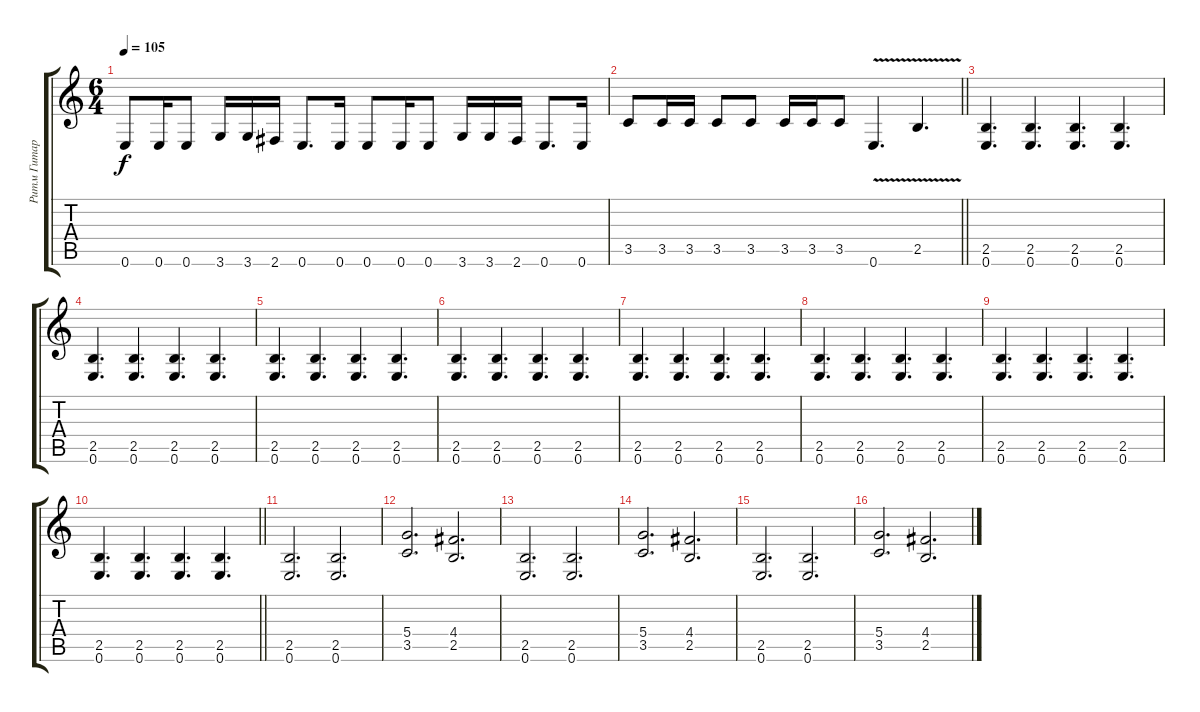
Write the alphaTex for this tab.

\track ("Ритм Гитара" "Ритм Гитар") {instrument electricguitarclean}
\staff {score tabs}
\tuning (E4 B3 G3 D3 A2 E2) {hide}
\ts (6 4)
\tempo 105
\clef g2
\ks c
0.6.8{dy f} 0.6.16 0.6.8 3.6.16 3.6.16 2.6.16 0.6.8{d} 0.6.16 0.6.8 0.6.16 0.6.8 3.6.16 3.6.16 2.6.16 0.6.8{d} 0.6.16 |
\barLineRight lightlight
3.5.8 3.5.16 3.5.16 3.5.8 3.5.8 3.5.16 3.5.16 3.5.8 0.6{v}.4{d} 2.5{v}.4{d} |
\section ("" "")
(2.5 0.6).4{d} (2.5 0.6).4{d} (2.5 0.6).4{d} (2.5 0.6).4{d} |
(2.5 0.6).4{d} (2.5 0.6).4{d} (2.5 0.6).4{d} (2.5 0.6).4{d} |
(2.5 0.6).4{d} (2.5 0.6).4{d} (2.5 0.6).4{d} (2.5 0.6).4{d} |
(2.5 0.6).4{d} (2.5 0.6).4{d} (2.5 0.6).4{d} (2.5 0.6).4{d} |
(2.5 0.6).4{d} (2.5 0.6).4{d} (2.5 0.6).4{d} (2.5 0.6).4{d} |
(2.5 0.6).4{d} (2.5 0.6).4{d} (2.5 0.6).4{d} (2.5 0.6).4{d} |
(2.5 0.6).4{d} (2.5 0.6).4{d} (2.5 0.6).4{d} (2.5 0.6).4{d} |
\barLineRight lightlight
(2.5 0.6).4{d} (2.5 0.6).4{d} (2.5 0.6).4{d} (2.5 0.6).4{d} |
\section ("" "")
(2.5 0.6).2{d} (2.5 0.6).2{d} |
(5.4 3.5).2{d} (4.4 2.5).2{d} |
(2.5 0.6).2{d} (2.5 0.6).2{d} |
(5.4 3.5).2{d} (4.4 2.5).2{d} |
(2.5 0.6).2{d} (2.5 0.6).2{d} |
(5.4 3.5).2{d} (4.4 2.5).2{d}
